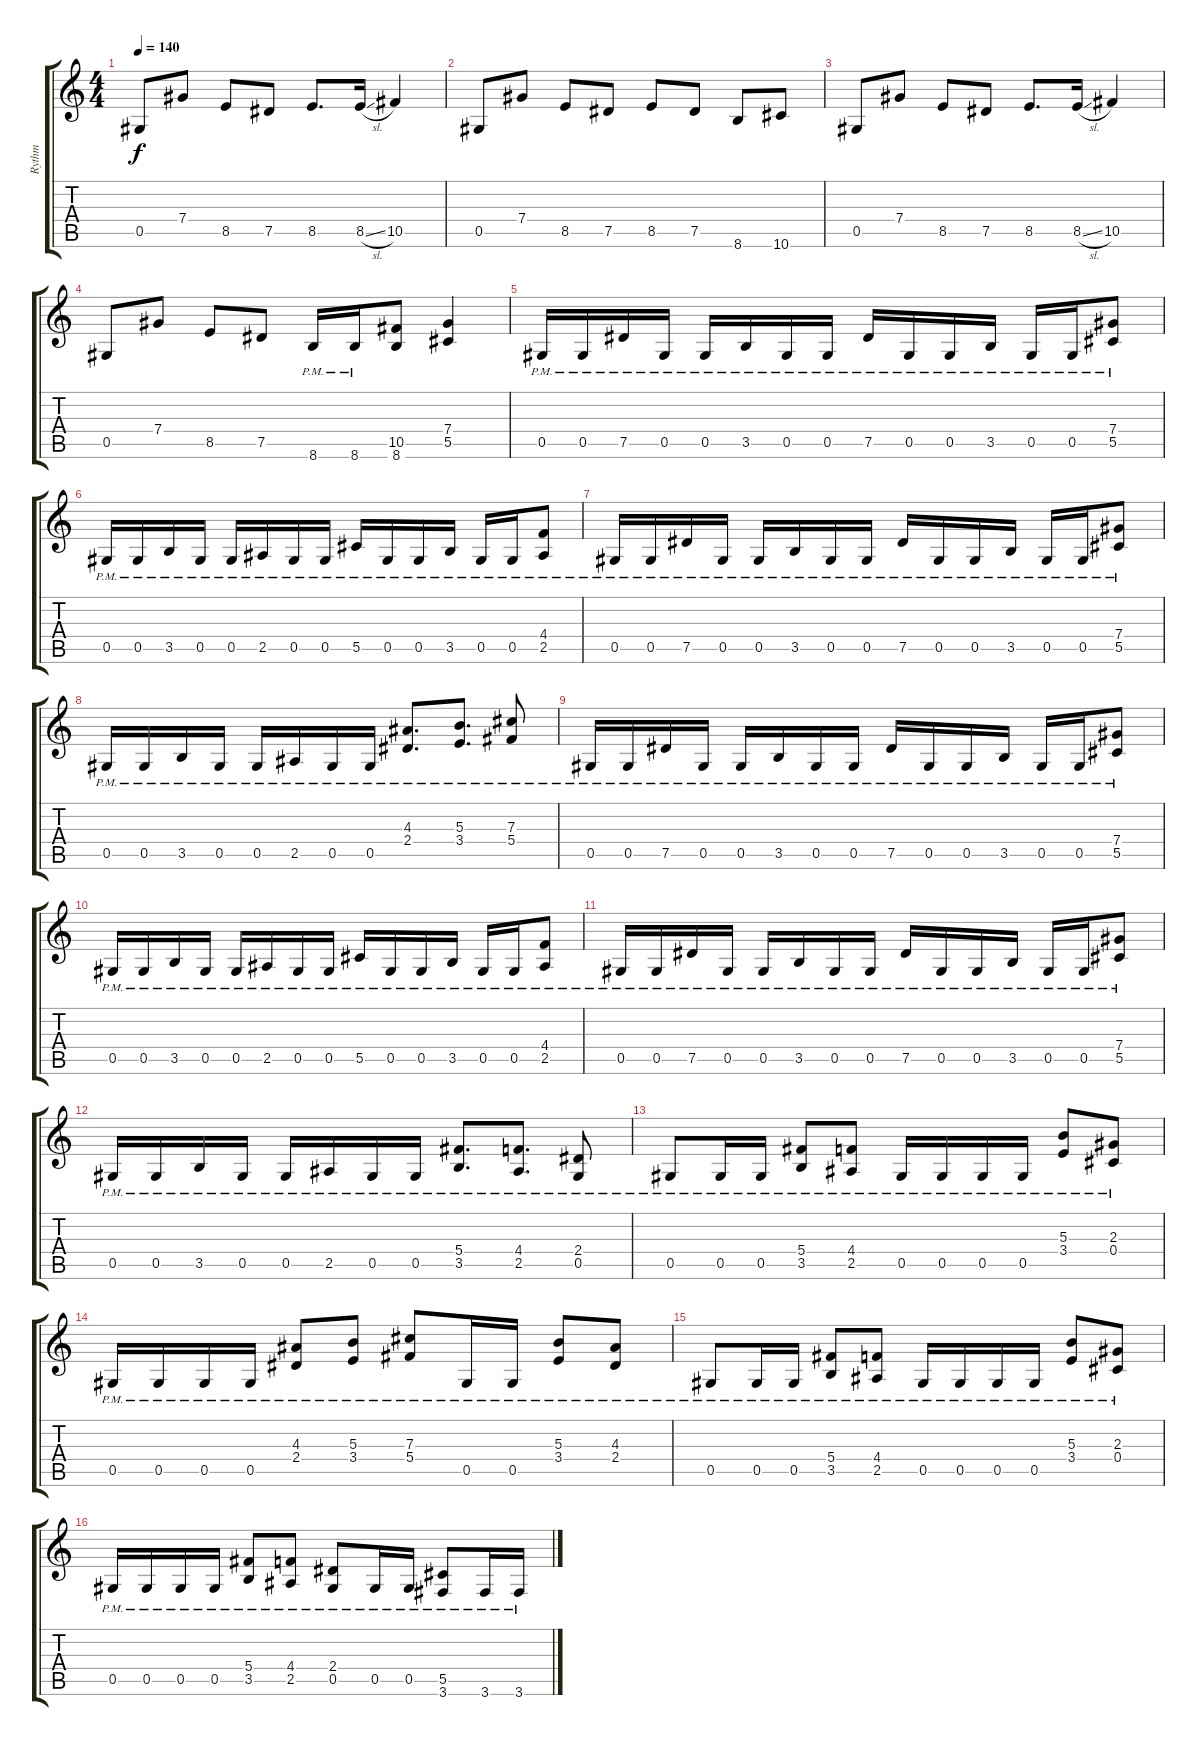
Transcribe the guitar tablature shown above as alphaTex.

\track ("Rythm" "Rythm") {instrument overdrivenguitar}
\staff {score tabs}
\tuning (Eb4 Bb3 Gb3 Db3 Ab2 Eb2) {hide}
\ts (4 4)
\tempo 140
\clef g2
\ks c
0.5.8{dy f} 7.4.8 8.5.8 7.5.8 8.5.8{d} 8.5{sl}.16 10.5.4 |
0.5.8 7.4.8 8.5.8 7.5.8 8.5.8 7.5.8 8.6.8 10.6.8 |
0.5.8 7.4.8 8.5.8 7.5.8 8.5.8{d} 8.5{sl}.16 10.5.4 |
0.5.8 7.4.8 8.5.8 7.5.8 8.6{pm}.16 8.6{pm}.16 (10.5 8.6).8 (7.4 5.5).4 |
0.5{pm}.16 0.5{pm}.16 7.5{pm}.16 0.5{pm}.16 0.5{pm}.16 3.5{pm}.16 0.5{pm}.16 0.5{pm}.16 7.5{pm}.16 0.5{pm}.16 0.5{pm}.16 3.5{pm}.16 0.5{pm}.16 0.5{pm}.16 (7.4{pm} 5.5{pm}).8 |
0.5{pm}.16 0.5{pm}.16 3.5{pm}.16 0.5{pm}.16 0.5{pm}.16 2.5{pm}.16 0.5{pm}.16 0.5{pm}.16 5.5{pm}.16 0.5{pm}.16 0.5{pm}.16 3.5{pm}.16 0.5{pm}.16 0.5{pm}.16 (4.4{pm} 2.5{pm}).8 |
0.5{pm}.16 0.5{pm}.16 7.5{pm}.16 0.5{pm}.16 0.5{pm}.16 3.5{pm}.16 0.5{pm}.16 0.5{pm}.16 7.5{pm}.16 0.5{pm}.16 0.5{pm}.16 3.5{pm}.16 0.5{pm}.16 0.5{pm}.16 (7.4{pm} 5.5{pm}).8 |
0.5{pm}.16 0.5{pm}.16 3.5{pm}.16 0.5{pm}.16 0.5{pm}.16 2.5{pm}.16 0.5{pm}.16 0.5{pm}.16 (4.3{pm} 2.4{pm}).8{d} (5.3{pm} 3.4{pm}).8{d} (7.3{pm} 5.4{pm}).8 |
0.5{pm}.16 0.5{pm}.16 7.5{pm}.16 0.5{pm}.16 0.5{pm}.16 3.5{pm}.16 0.5{pm}.16 0.5{pm}.16 7.5{pm}.16 0.5{pm}.16 0.5{pm}.16 3.5{pm}.16 0.5{pm}.16 0.5{pm}.16 (7.4{pm} 5.5{pm}).8 |
0.5{pm}.16 0.5{pm}.16 3.5{pm}.16 0.5{pm}.16 0.5{pm}.16 2.5{pm}.16 0.5{pm}.16 0.5{pm}.16 5.5{pm}.16 0.5{pm}.16 0.5{pm}.16 3.5{pm}.16 0.5{pm}.16 0.5{pm}.16 (4.4{pm} 2.5{pm}).8 |
0.5{pm}.16 0.5{pm}.16 7.5{pm}.16 0.5{pm}.16 0.5{pm}.16 3.5{pm}.16 0.5{pm}.16 0.5{pm}.16 7.5{pm}.16 0.5{pm}.16 0.5{pm}.16 3.5{pm}.16 0.5{pm}.16 0.5{pm}.16 (7.4{pm} 5.5{pm}).8 |
0.5{pm}.16 0.5{pm}.16 3.5{pm}.16 0.5{pm}.16 0.5{pm}.16 2.5{pm}.16 0.5{pm}.16 0.5{pm}.16 (5.4{pm} 3.5{pm}).8{d} (4.4{pm} 2.5{pm}).8{d} (2.4{pm} 0.5{pm}).8 |
0.5{pm}.8 0.5{pm}.16 0.5{pm}.16 (5.4{pm} 3.5{pm}).8 (4.4{pm} 2.5{pm}).8 0.5{pm}.16 0.5{pm}.16 0.5{pm}.16 0.5{pm}.16 (5.3{pm} 3.4{pm}).8 (2.3{pm} 0.4{pm}).8 |
0.5{pm}.16 0.5{pm}.16 0.5{pm}.16 0.5{pm}.16 (4.3{pm} 2.4{pm}).8 (5.3{pm} 3.4{pm}).8 (7.3{pm} 5.4{pm}).8 0.5{pm}.16 0.5{pm}.16 (5.3{pm} 3.4{pm}).8 (4.3{pm} 2.4{pm}).8 |
0.5{pm}.8 0.5{pm}.16 0.5{pm}.16 (5.4{pm} 3.5{pm}).8 (4.4{pm} 2.5{pm}).8 0.5{pm}.16 0.5{pm}.16 0.5{pm}.16 0.5{pm}.16 (5.3{pm} 3.4{pm}).8 (2.3{pm} 0.4{pm}).8 |
0.5{pm}.16 0.5{pm}.16 0.5{pm}.16 0.5{pm}.16 (5.4{pm} 3.5{pm}).8 (4.4{pm} 2.5{pm}).8 (2.4{pm} 0.5{pm}).8 0.5{pm}.16 0.5{pm}.16 (5.5{pm} 3.6{pm}).8 3.6{pm}.16 3.6{pm}.16
